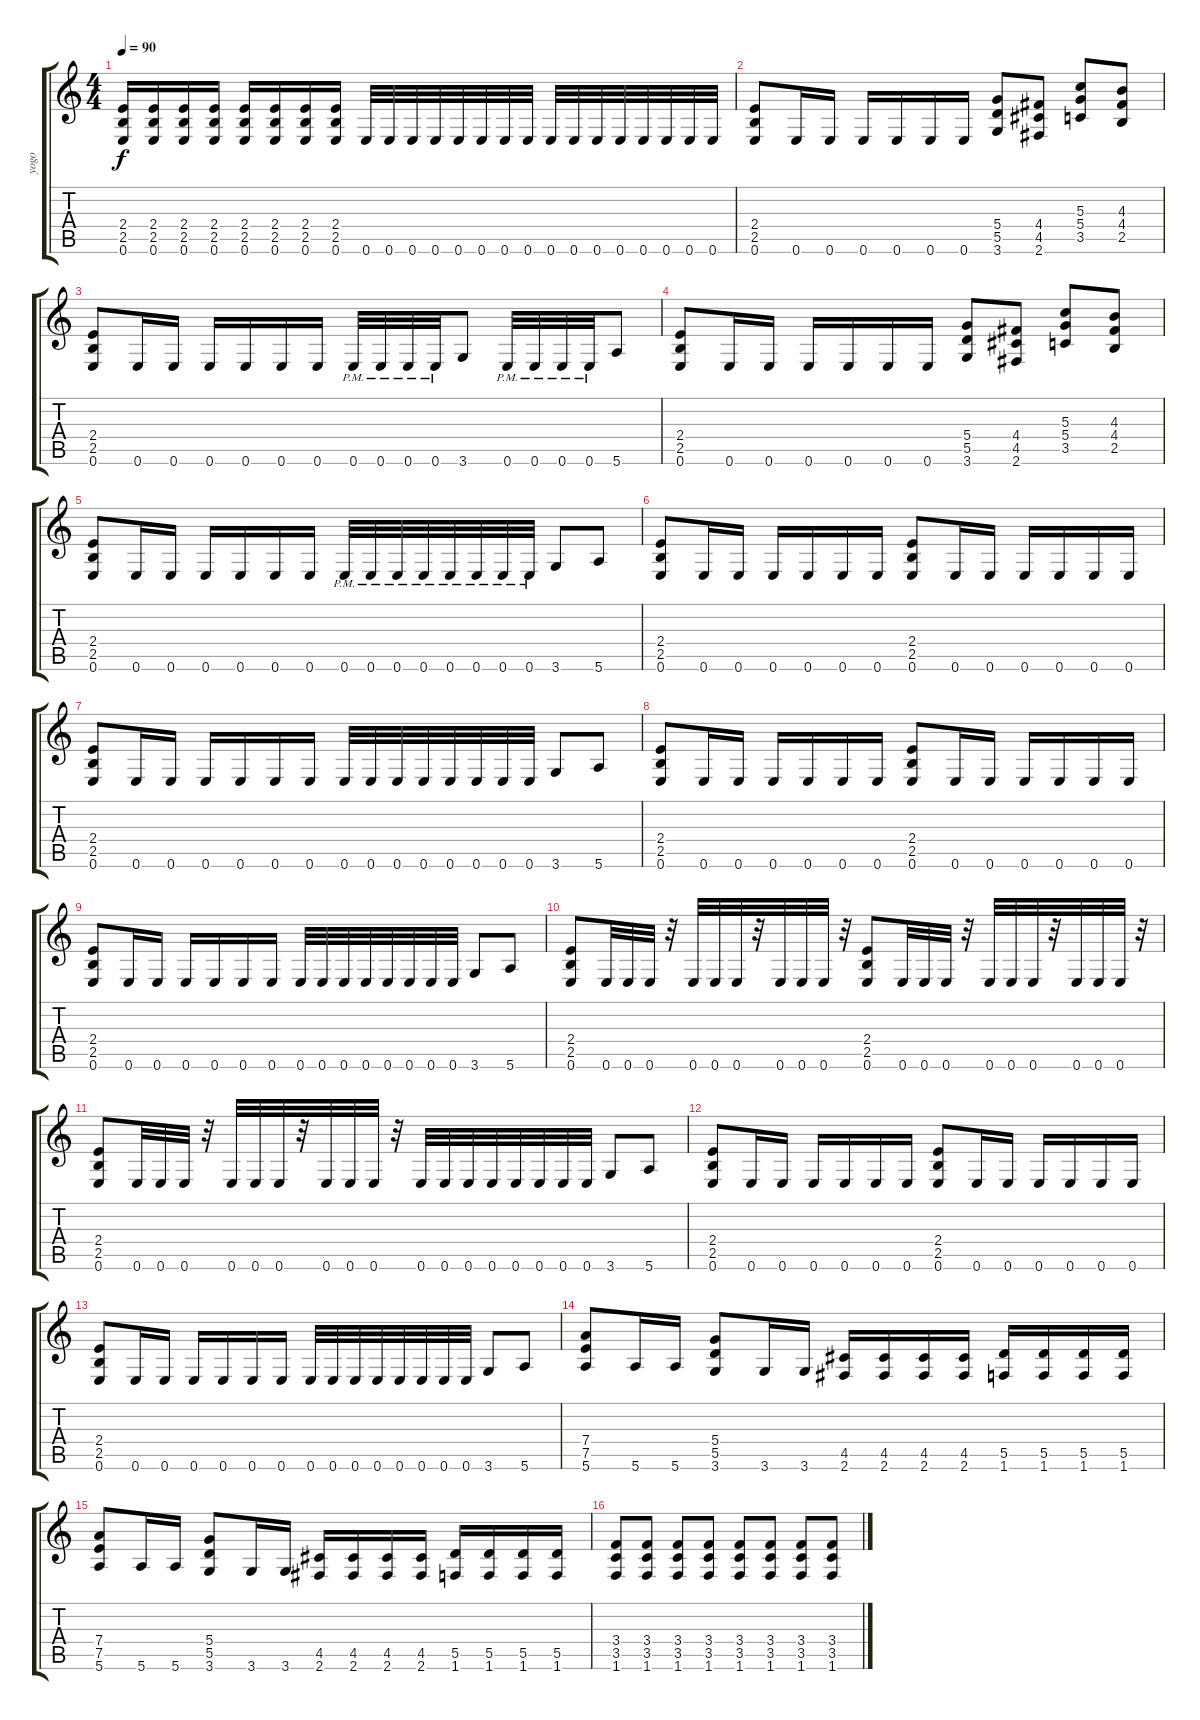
\track ("yogo" "yogo") {instrument overdrivenguitar}
\staff {score tabs}
\tuning (E4 B3 G3 D3 A2 E2) {hide}
\ts (4 4)
\tempo 90
\clef g2
\ks c
(2.4 2.5 0.6).16{dy f} (2.4 2.5 0.6).16 (2.4 2.5 0.6).16 (2.4 2.5 0.6).16 (2.4 2.5 0.6).16 (2.4 2.5 0.6).16 (2.4 2.5 0.6).16 (2.4 2.5 0.6).16 0.6.32 0.6.32 0.6.32 0.6.32 0.6.32 0.6.32 0.6.32 0.6.32 0.6.32 0.6.32 0.6.32 0.6.32 0.6.32 0.6.32 0.6.32 0.6.32 |
(2.4 2.5 0.6).8 0.6.16 0.6.16 0.6.16 0.6.16 0.6.16 0.6.16 (5.4 5.5 3.6).8 (4.4 4.5 2.6).8 (5.3 5.4 3.5).8 (4.3 4.4 2.5).8 |
(2.4 2.5 0.6).8 0.6.16 0.6.16 0.6.16 0.6.16 0.6.16 0.6.16 0.6{pm}.32 0.6{pm}.32 0.6{pm}.32 0.6{pm}.32 3.6.8 0.6{pm}.32 0.6{pm}.32 0.6{pm}.32 0.6{pm}.32 5.6.8 |
(2.4 2.5 0.6).8 0.6.16 0.6.16 0.6.16 0.6.16 0.6.16 0.6.16 (5.4 5.5 3.6).8 (4.4 4.5 2.6).8 (5.3 5.4 3.5).8 (4.3 4.4 2.5).8 |
(2.4 2.5 0.6).8 0.6.16 0.6.16 0.6.16 0.6.16 0.6.16 0.6.16 0.6{pm}.32 0.6{pm}.32 0.6{pm}.32 0.6{pm}.32 0.6{pm}.32 0.6{pm}.32 0.6{pm}.32 0.6{pm}.32 3.6.8 5.6.8 |
(2.4 2.5 0.6).8 0.6.16 0.6.16 0.6.16 0.6.16 0.6.16 0.6.16 (2.4 2.5 0.6).8 0.6.16 0.6.16 0.6.16 0.6.16 0.6.16 0.6.16 |
(2.4 2.5 0.6).8 0.6.16 0.6.16 0.6.16 0.6.16 0.6.16 0.6.16 0.6.32 0.6.32 0.6.32 0.6.32 0.6.32 0.6.32 0.6.32 0.6.32 3.6.8 5.6.8 |
(2.4 2.5 0.6).8 0.6.16 0.6.16 0.6.16 0.6.16 0.6.16 0.6.16 (2.4 2.5 0.6).8 0.6.16 0.6.16 0.6.16 0.6.16 0.6.16 0.6.16 |
(2.4 2.5 0.6).8 0.6.16 0.6.16 0.6.16 0.6.16 0.6.16 0.6.16 0.6.32 0.6.32 0.6.32 0.6.32 0.6.32 0.6.32 0.6.32 0.6.32 3.6.8 5.6.8 |
(2.4 2.5 0.6).8 0.6.32 0.6.32 0.6.32 r.32 0.6.32 0.6.32 0.6.32 r.32 0.6.32 0.6.32 0.6.32 r.32 (2.4 2.5 0.6).8 0.6.32 0.6.32 0.6.32 r.32 0.6.32 0.6.32 0.6.32 r.32 0.6.32 0.6.32 0.6.32 r.32 |
(2.4 2.5 0.6).8 0.6.32 0.6.32 0.6.32 r.32 0.6.32 0.6.32 0.6.32 r.32 0.6.32 0.6.32 0.6.32 r.32 0.6.32 0.6.32 0.6.32 0.6.32 0.6.32 0.6.32 0.6.32 0.6.32 3.6.8 5.6.8 |
(2.4 2.5 0.6).8 0.6.16 0.6.16 0.6.16 0.6.16 0.6.16 0.6.16 (2.4 2.5 0.6).8 0.6.16 0.6.16 0.6.16 0.6.16 0.6.16 0.6.16 |
(2.4 2.5 0.6).8 0.6.16 0.6.16 0.6.16 0.6.16 0.6.16 0.6.16 0.6.32 0.6.32 0.6.32 0.6.32 0.6.32 0.6.32 0.6.32 0.6.32 3.6.8 5.6.8 |
(7.4 7.5 5.6).8 5.6.16 5.6.16 (5.4 5.5 3.6).8 3.6.16 3.6.16 (4.5 2.6).16 (4.5 2.6).16 (4.5 2.6).16 (4.5 2.6).16 (5.5 1.6).16 (5.5 1.6).16 (5.5 1.6).16 (5.5 1.6).16 |
(7.4 7.5 5.6).8 5.6.16 5.6.16 (5.4 5.5 3.6).8 3.6.16 3.6.16 (4.5 2.6).16 (4.5 2.6).16 (4.5 2.6).16 (4.5 2.6).16 (5.5 1.6).16 (5.5 1.6).16 (5.5 1.6).16 (5.5 1.6).16 |
(3.4 3.5 1.6).8 (3.4 3.5 1.6).8 (3.4 3.5 1.6).8 (3.4 3.5 1.6).8 (3.4 3.5 1.6).8 (3.4 3.5 1.6).8 (3.4 3.5 1.6).8 (3.4 3.5 1.6).8
